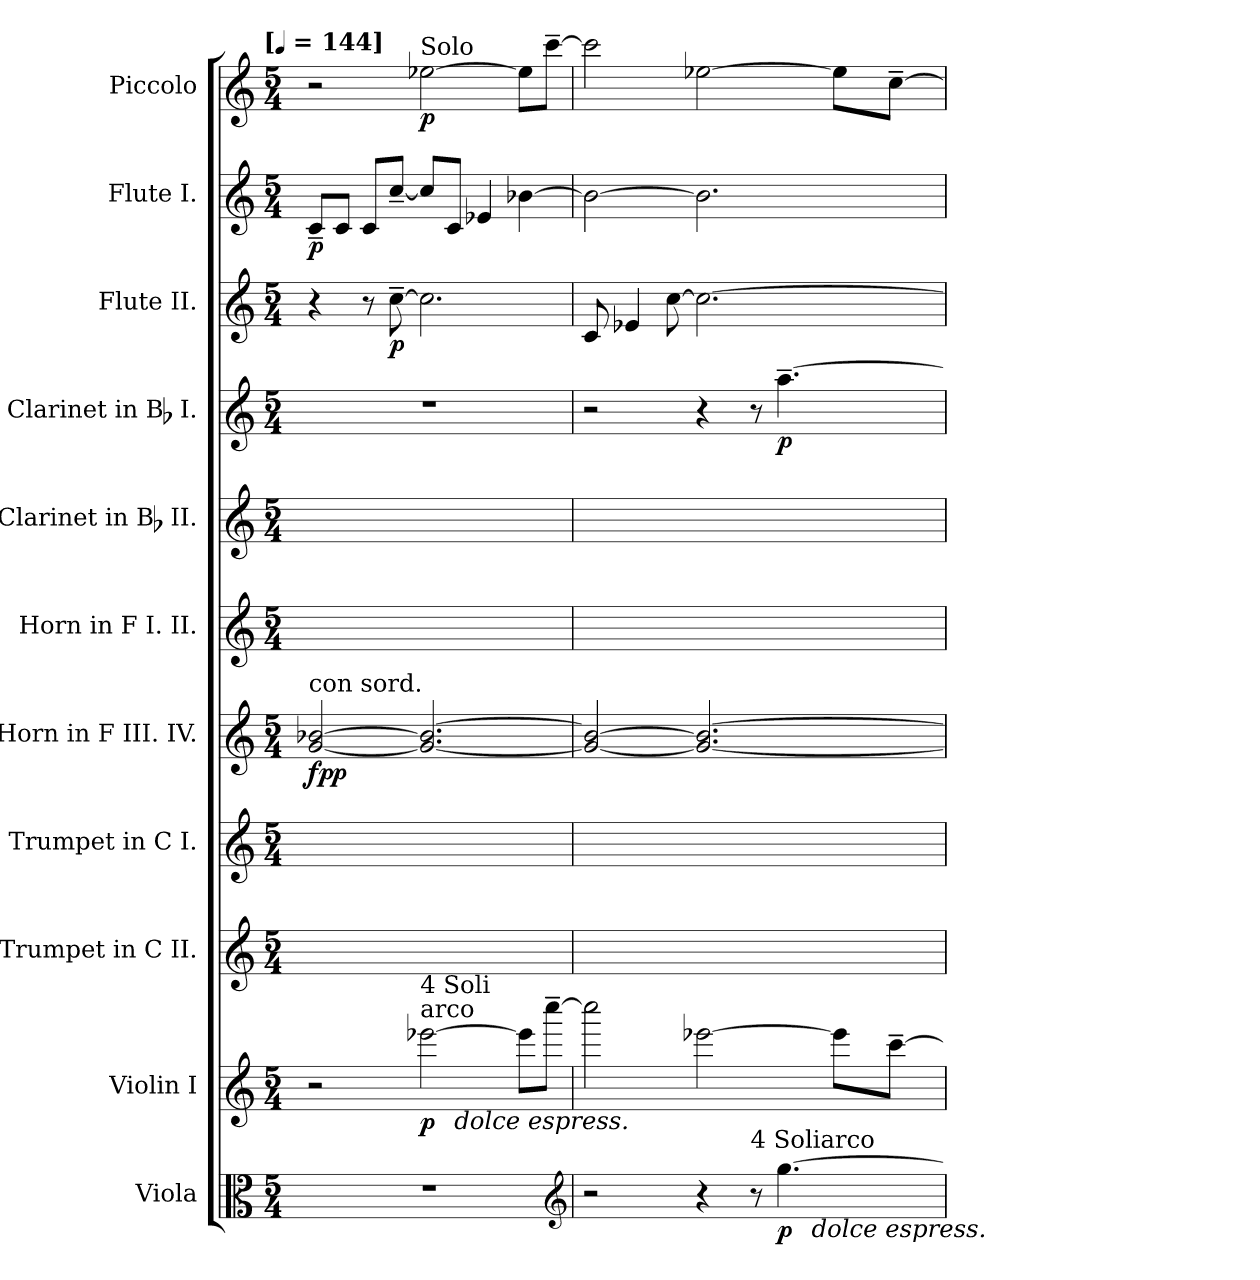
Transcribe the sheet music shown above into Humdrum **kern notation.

**kern	**dynam	**kern	**dynam	**kern	**kern	**kern	**dynam	**kern	**kern	**kern	**dynam	**kern	**dynam	**kern	**dynam	**kern	**dynam
*part11	*part11	*part10	*part10	*part9	*part8	*part7	*part7	*part6	*part5	*part4	*part4	*part3	*part3	*part2	*part2	*part1	*part1
*staff11	*staff11	*staff10	*staff10	*staff9	*staff8	*staff7	*staff7	*staff6	*staff5	*staff4	*staff4	*staff3	*staff3	*staff2	*staff2	*staff1	*staff1
*I"Viola	*	*I"Violin I	*	*I"Trumpet in C II.	*I"Trumpet in C I.	*I"Horn in F III. IV.	*	*I"Horn in F I. II.	*I"Clarinet in Bb II.	*I"Clarinet in Bb I.	*	*I"Flute II.	*	*I"Flute I.	*	*I"Piccolo	*
*I'Vla.	*	*I'Vln. I	*	*	*	*I'Hn. III. IV.	*	*I'Hn. I. II.	*I'Cl. II	*I'Cl. I	*	*I'Fl. II	*	*I'Fl. I	*	*I'Picc.	*
*clefC3	*	*clefG2	*	*clefG2	*clefG2	*clefG2	*	*clefG2	*clefG2	*clefG2	*	*clefG2	*	*clefG2	*	*clefG2	*
*	*	*	*	*	*	*ITrd4c7	*	*ITrd4c7	*ITrd1c2	*ITrd1c2	*	*	*	*	*	*	*
*k[]	*	*k[]	*	*k[]	*k[]	*k[b-]	*	*k[b-]	*k[b-e-]	*k[b-e-]	*	*k[]	*	*k[]	*	*k[]	*
!!LO:TX:omd:t=[[quarter] = 144]
*M5/4	*	*M5/4	*	*M5/4	*M5/4	*M5/4	*	*M5/4	*M5/4	*M5/4	*	*M5/4	*	*M5/4	*	*M5/4	*
*MM144	*	*MM144	*	*MM144	*MM144	*MM144	*	*MM144	*MM144	*MM144	*	*MM144	*	*MM144	*	*MM144	*
=1	=1	=1	=1	=1	=1	=1	=1	=1	=1	=1	=1	=1	=1	=1	=1	=1	=1
!	!	!	!	!	!	!LO:TX:a:t=con sord.	!	!	!	!	!	!	!	!	!	!	!
4%5r	.	2r	.	8ryy	8ryy	[2c [2e-X	fpp	4%5ryy	4%5ryy	4%5r	.	4r	.	8c~L	p	2r	.
.	.	.	.	8ryy	8ryy	.	.	.	.	.	.	.	.	8cJ	.	.	.
.	.	.	.	4ryy	4ryy	.	.	.	.	.	.	8r	.	8cL	.	.	.
.	.	.	.	.	.	.	.	.	.	.	.	[8cc~	p	[8cc~J	.	.	.
!	!	!	!	!	!	!	!	!	!	!	!	!	!	!	!	!LO:TX:a:t=Solo	!
!	!	!LO:TX:a:t=arco	!	!	!	!	!	!	!	!	!	!	!	!	!	!	!
!	!	!LO:TX:a:t=4 Soli	!	!	!	!	!	!	!	!	!	!	!	!	!	!	!
!	!	!	!LO:DY:t=%s dolce espress.	!	!	!	!	!	!	!	!	!	!	!	!	!	!
.	.	[2eee-X	p	4ryy	4ryy	2.c_ 2.e-_	.	.	.	.	.	2.cc]	.	8ccL]	.	[2ee-X	p
.	.	.	.	.	.	.	.	.	.	.	.	.	.	8cJ	.	.	.
.	.	.	.	2ryy	2ryy	.	.	.	.	.	.	.	.	4e-X	.	.	.
.	.	8eee-L]	.	.	.	.	.	.	.	.	.	.	.	[4b-X	.	8ee-L]	.
.	.	[8cccc~J	.	.	.	.	.	.	.	.	.	.	.	.	.	[8ccc~J	.
*clefG2	*	*	*	*	*	*	*	*	*	*	*	*	*	*	*	*	*
=2	=2	=2	=2	=2	=2	=2	=2	=2	=2	=2	=2	=2	=2	=2	=2	=2	=2
2r	.	2cccc]	.	4%5ryy	4%5ryy	2c_ 2e-_	.	4%5ryy	2ryy	2r	.	8c	.	2b-_	.	2ccc]	.
.	.	.	.	.	.	.	.	.	.	.	.	4e-X	.	.	.	.	.
.	.	.	.	.	.	.	.	.	.	.	.	[8cc	.	.	.	.	.
4r	.	[2eee-X	.	.	.	2.c_ 2.e-_	.	.	8ryy	4r	.	2.cc_	.	2.b-]	.	[2ee-X	.
.	.	.	.	.	.	.	.	.	8ryy	.	.	.	.	.	.	.	.
!LO:TX:a:t=4 Soliarco	!	!	!	!	!	!	!	!	!	!	!	!	!	!	!	!	!
8r	.	.	.	.	.	.	.	.	8ryy	8r	.	.	.	.	.	.	.
!	!LO:DY:t=%s dolce espress.	!	!	!	!	!	!	!	!	!	!	!	!	!	!	!	!
[4.gg	p	.	.	.	.	.	.	.	8ryy	[4.gg~	p	.	.	.	.	.	.
.	.	8eee-L]	.	.	.	.	.	.	4ryy	.	.	.	.	.	.	8ee-L]	.
.	.	[8ccc~J	.	.	.	.	.	.	.	.	.	.	.	.	.	[8cc~J	.
=	=	=	=	=	=	=	=	=	=	=	=	=	=	=	=	=	=
*-	*-	*-	*-	*-	*-	*-	*-	*-	*-	*-	*-	*-	*-	*-	*-	*-	*-
